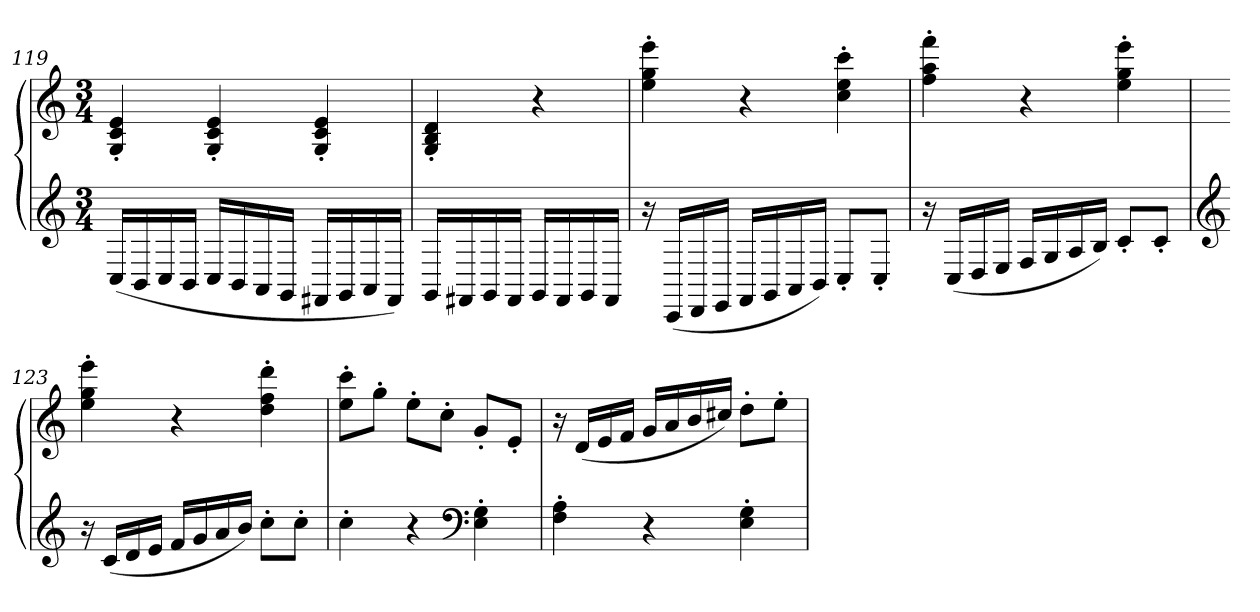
**kern	**kern
*part1	*part1
*staff2	*staff1
*clefG2	*clefG2
*k[]	*k[]
*C:	*C:
*M3/4	*M3/4
=119	=119
(16CLL	4G' 4c' 4e'
16BB	.
16C	.
16BBJJ	.
16CLL	4G' 4c' 4e'
16BB	.
16AA	.
16GGJJ	.
16FF#XLL	4G' 4c' 4e'
16GG	.
16AA	.
16FF#JJ)	.
=120	=120
16GGLL	4G' 4B' 4d'
16FF#X	.
16GG	.
16FF#JJ	.
16GGLL	4r
16FF#	.
16GG	.
16FF#JJ	.
=121	=121
16r	4ee' 4gg' 4eee'
(16CCLL	.
16DD	.
16EEJJ	.
16FFLL	4r
16GG	.
16AA	.
16BBJJ)	.
8C'L	4cc' 4ee' 4ccc'
8C'J	.
=122	=122
16r	4ff' 4aa' 4fff'
(16CLL	.
16D	.
16EJJ	.
16FLL	4r
16G	.
16A	.
16BJJ)	.
8c'L	4ee' 4gg' 4eee'
8c'J	.
=123	=123
*clefG2	*
16r	4ee' 4gg' 4eee'
(16cLL	.
16d	.
16eJJ	.
16fLL	4r
16g	.
16a	.
16bJJ)	.
8cc'L	4dd' 4ff' 4ddd'
8cc'J	.
=124	=124
4cc'	8ee' 8ccc'L
.	8gg'J
4r	8ee'L
.	8cc'J
*clefF4	*
4E' 4G'	8g'L
.	8e'J
=125	=125
4F' 4A'	16r
.	(16dLL
.	16e
.	16fJJ
4r	16gLL
.	16a
.	16b
.	16cc#XJJ)
4E' 4G'	8dd'L
.	8ee'J
=	=
*-	*-
